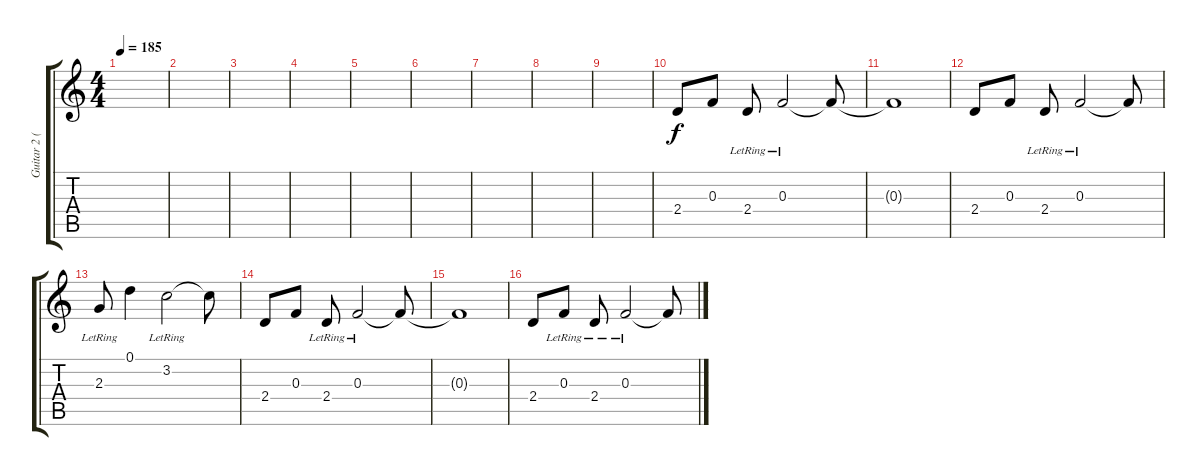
\track ("Guitar 2 (Clean)" "Guitar 2 (") {instrument acousticguitarsteel}
\staff {score tabs}
\tuning (D4 A3 F3 C3 G2 C2) {hide}
\ts (4 4)
\tempo 185
\clef g2
\ks c
|
|
|
|
|
|
|
|
|
2.4.8 0.3.8 2.4{lr}.8 0.3{lr}.2 0.3{t}.8 |
0.3{t}.1 |
2.4.8 0.3.8 2.4{lr}.8 0.3{lr}.2 0.3{t}.8 |
2.3{lr}.8 0.1.4 3.2{lr}.2 3.2{t}.8 |
2.4.8 0.3.8 2.4{lr}.8 0.3{lr}.2 0.3{t}.8 |
0.3{t}.1 |
2.4.8 0.3{lr}.8 2.4{lr}.8 0.3{lr}.2 0.3{t}.8
